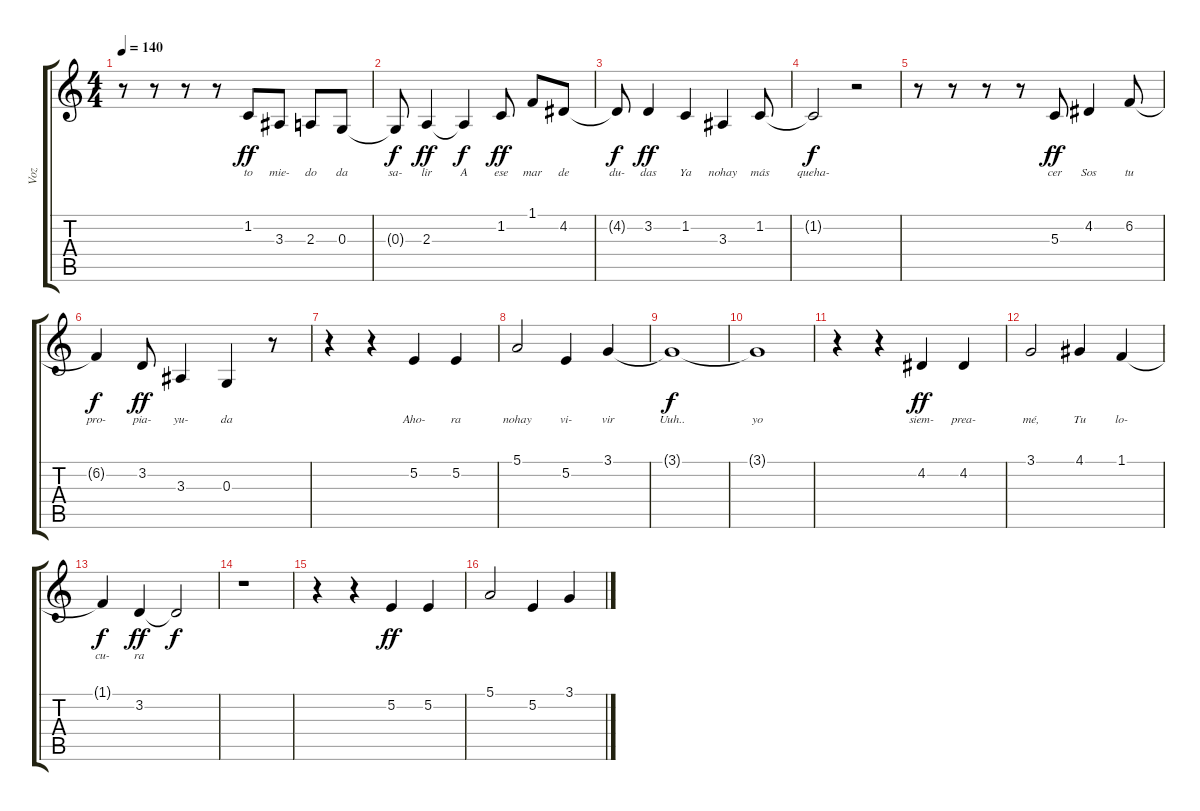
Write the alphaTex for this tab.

\track ("Voz" "Voz") {instrument lead1square}
\staff {score tabs}
\tuning (E4 B3 G3 D3 A2 E2) {hide}
\ts (4 4)
\tempo 140
\clef g2
\ks c
r.8{dy ff} r.8 r.8 r.8 1.2.8{lyrics (0 "to") lyrics (1 "") lyrics (2 "") lyrics (3 "") lyrics (4 "")} 3.3.8{lyrics (0 "mie-") lyrics (1 "") lyrics (2 "") lyrics (3 "") lyrics (4 "")} 2.3.8{lyrics (0 "do") lyrics (1 "") lyrics (2 "") lyrics (3 "") lyrics (4 "")} 0.3.8{lyrics (0 "da") lyrics (1 "") lyrics (2 "") lyrics (3 "") lyrics (4 "")} |
0.3{t}.8{lyrics (0 "sa-") lyrics (1 "") lyrics (2 "") lyrics (3 "") lyrics (4 "") dy f} 2.3.4{lyrics (0 "lir") lyrics (1 "") lyrics (2 "") lyrics (3 "") lyrics (4 "") dy ff} 2.3{t}.4{lyrics (0 "A") lyrics (1 "") lyrics (2 "") lyrics (3 "") lyrics (4 "") dy f} 1.2.8{lyrics (0 "ese") lyrics (1 "") lyrics (2 "") lyrics (3 "") lyrics (4 "") dy ff} 1.1.8{lyrics (0 "mar") lyrics (1 "") lyrics (2 "") lyrics (3 "") lyrics (4 "")} 4.2.8{lyrics (0 "de") lyrics (1 "") lyrics (2 "") lyrics (3 "") lyrics (4 "")} |
4.2{t}.8{lyrics (0 "du-") lyrics (1 "") lyrics (2 "") lyrics (3 "") lyrics (4 "") dy f} 3.2.4{lyrics (0 "das") lyrics (1 "") lyrics (2 "") lyrics (3 "") lyrics (4 "") dy ff} 1.2.4{lyrics (0 "Ya") lyrics (1 "") lyrics (2 "") lyrics (3 "") lyrics (4 "")} 3.3.4{lyrics (0 "nohay") lyrics (1 "") lyrics (2 "") lyrics (3 "") lyrics (4 "")} 1.2.8{lyrics (0 "más") lyrics (1 "") lyrics (2 "") lyrics (3 "") lyrics (4 "")} |
1.2{t}.2{lyrics (0 "queha-") lyrics (1 "") lyrics (2 "") lyrics (3 "") lyrics (4 "") dy f} r.2 |
r.8 r.8 r.8 r.8 5.3.8{lyrics (0 "cer") lyrics (1 "") lyrics (2 "") lyrics (3 "") lyrics (4 "") dy ff} 4.2.4{lyrics (0 "Sos") lyrics (1 "") lyrics (2 "") lyrics (3 "") lyrics (4 "")} 6.2.8{lyrics (0 "tu") lyrics (1 "") lyrics (2 "") lyrics (3 "") lyrics (4 "")} |
6.2{t}.4{lyrics (0 "pro-") lyrics (1 "") lyrics (2 "") lyrics (3 "") lyrics (4 "") dy f} 3.2.8{lyrics (0 "pia-") lyrics (1 "") lyrics (2 "") lyrics (3 "") lyrics (4 "") dy ff} 3.3.4{lyrics (0 "yu-") lyrics (1 "") lyrics (2 "") lyrics (3 "") lyrics (4 "")} 0.3.4{lyrics (0 "da") lyrics (1 "") lyrics (2 "") lyrics (3 "") lyrics (4 "")} r.8 |
r.4 r.4 5.2.4{lyrics (0 "Aho-") lyrics (1 "") lyrics (2 "") lyrics (3 "") lyrics (4 "")} 5.2.4{lyrics (0 "ra") lyrics (1 "") lyrics (2 "") lyrics (3 "") lyrics (4 "")} |
5.1.2{lyrics (0 "nohay") lyrics (1 "") lyrics (2 "") lyrics (3 "") lyrics (4 "")} 5.2.4{lyrics (0 "vi-") lyrics (1 "") lyrics (2 "") lyrics (3 "") lyrics (4 "")} 3.1.4{lyrics (0 "vir") lyrics (1 "") lyrics (2 "") lyrics (3 "") lyrics (4 "")} |
3.1{t}.1{lyrics (0 "Uuh..") lyrics (1 "") lyrics (2 "") lyrics (3 "") lyrics (4 "") dy f} |
3.1{t}.1{lyrics (0 "yo") lyrics (1 "") lyrics (2 "") lyrics (3 "") lyrics (4 "")} |
r.4 r.4 4.2.4{lyrics (0 "siem-") lyrics (1 "") lyrics (2 "") lyrics (3 "") lyrics (4 "") dy ff} 4.2.4{lyrics (0 "prea-") lyrics (1 "") lyrics (2 "") lyrics (3 "") lyrics (4 "")} |
3.1.2{lyrics (0 "mé,") lyrics (1 "") lyrics (2 "") lyrics (3 "") lyrics (4 "")} 4.1.4{lyrics (0 "Tu") lyrics (1 "") lyrics (2 "") lyrics (3 "") lyrics (4 "")} 1.1.4{lyrics (0 "lo-") lyrics (1 "") lyrics (2 "") lyrics (3 "") lyrics (4 "")} |
1.1{t}.4{lyrics (0 "cu-") lyrics (1 "") lyrics (2 "") lyrics (3 "") lyrics (4 "") dy f} 3.2.4{lyrics (0 "ra") lyrics (1 "") lyrics (2 "") lyrics (3 "") lyrics (4 "") dy ff} 3.2{t}.2{dy f} |
r.1 |
r.4 r.4 5.2.4{dy ff} 5.2.4 |
5.1.2 5.2.4 3.1.4
